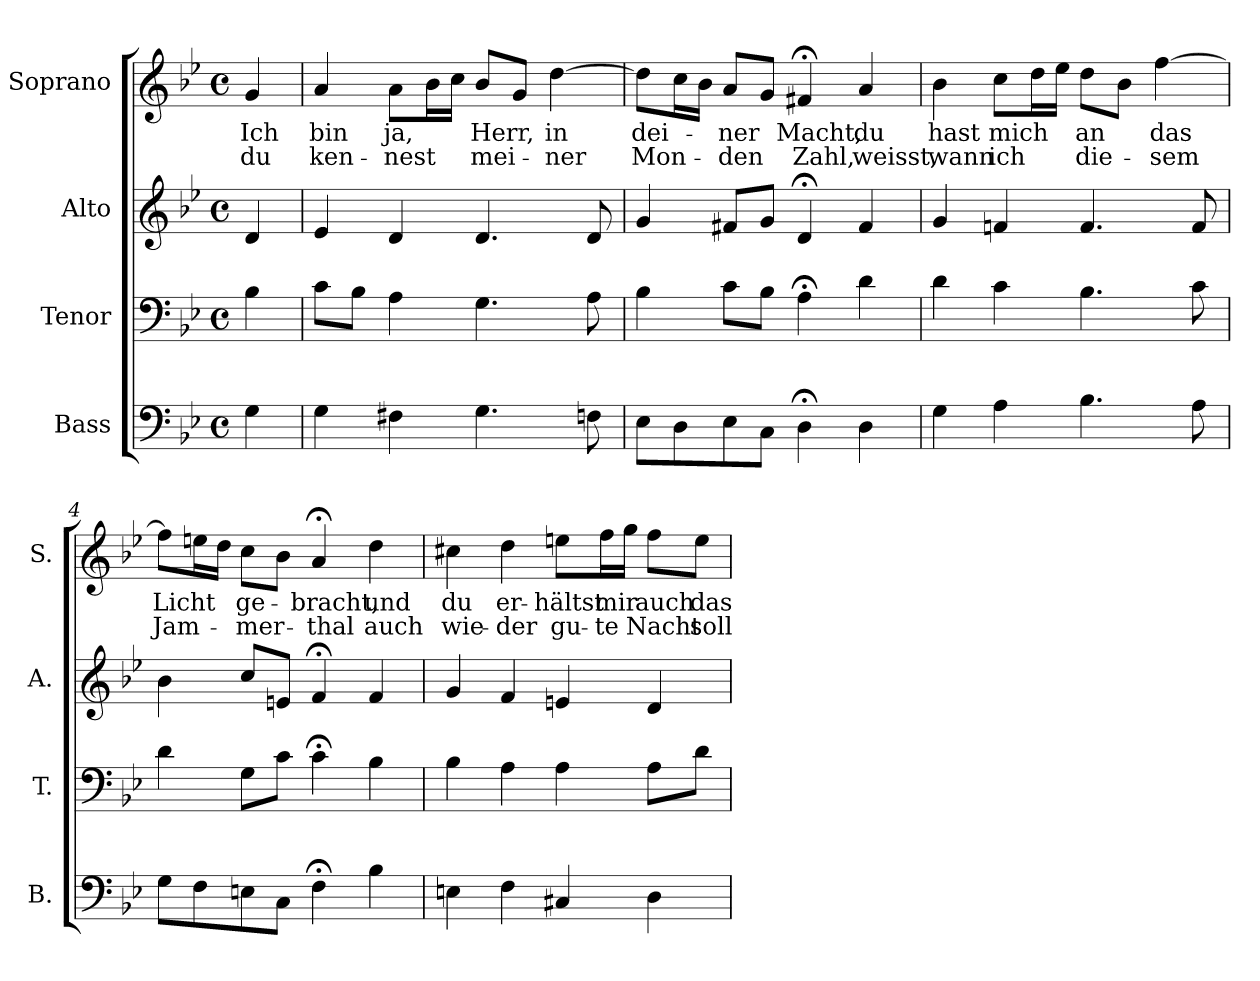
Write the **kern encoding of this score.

**kern	**kern	**kern	**kern	**text	**text
*part4	*part3	*part2	*part1	*part1	*part1
*staff4	*staff3	*staff2	*staff1	*staff1	*staff1
*I"Bass	*I"Tenor	*I"Alto	*I"Soprano	*	*
*I'B.	*I'T.	*I'A.	*I'S.	*	*
*clefF4	*clefF4	*clefG2	*clefG2	*	*
*k[b-e-]	*k[b-e-]	*k[b-e-]	*k[b-e-]	*	*
*B-:	*B-:	*B-:	*g:	*	*
*M4/4	*M4/4	*M4/4	*M4/4	*	*
*met(c)	*met(c)	*met(c)	*met(c)	*	*
=	=	=	=	=	=
4G\	4B-\	4d/	4g/	Ich	du
=1	=1	=1	=1	=1	=1
4G\	8c\L	4e-/	4a/	bin	ken-
.	8B-\J	.	.	.	.
4F#X\	4A\	4d/	8a\L	ja,	-nest
.	.	.	16b-\L	.	.
.	.	.	16cc\JJ	.	.
4.G\	4.G\	4.d/	8b-/L	Herr,	mei-
.	.	.	8g/J	.	.
.	.	.	[4dd\	in	-ner
8Fn\	8A\	8d/	.	.	.
=2	=2	=2	=2	=2	=2
8E-\L	4B-\	4g/	8dd\L]	dei-	Mon-
8D\	.	.	16cc\L	.	.
.	.	.	16b-\JJ	.	.
8E-\	8c\L	8f#X/L	8a/L	-ner	-den
8C\J	8B-\J	8g/J	8g/J	.	.
4D;<\	4A;<\	4d;</	4f#X;</	Macht,	Zahl,
4D\	4d\	4f#/	4a/	du	weisst,
=3	=3	=3	=3	=3	=3
4G\	4d\	4g/	4b-\	hast	wann
4A\	4c\	4fn/	8cc\L	mich	ich
.	.	.	16dd\L	.	.
.	.	.	16ee-\JJ	.	.
4.B-\	4.B-\	4.f/	8dd\L	an	die-
.	.	.	8b-\J	.	.
.	.	.	[4ff\	das	-sem
8A\	8c\	8f/	.	.	.
!!LO:LB:g=z
=4	=4	=4	=4	=4	=4
8G\L	4d\	4b-\	8ff\L]	Licht	Jam-
8F\	.	.	16een\L	.	.
.	.	.	16dd\JJ	.	.
8En\	8G\L	8cc/L	8cc\L	ge-	-mer-
8C\J	8c\J	8en/J	8b-\J	.	.
4F;<\	4c;<\	4f;</	4a;</	-bracht,	-thal
4B-\	4B-\	4f/	4dd\	und	auch
=5	=5	=5	=5	=5	=5
4En\	4B-\	4g/	4cc#X\	du	wie-
4F\	4A\	4f/	4dd\	er-	-der
4C#X/	4A\	4en/	8een\L	-hältst	gu-
.	.	.	16ff\L	mir	-te
.	.	.	16gg\JJ	.	.
4D\	8A\L	4d/	8ff\L	auch	Nacht
.	8d\J	.	8ee\J	das	soll
=	=	=	=	=	=
*-	*-	*-	*-	*-	*-
